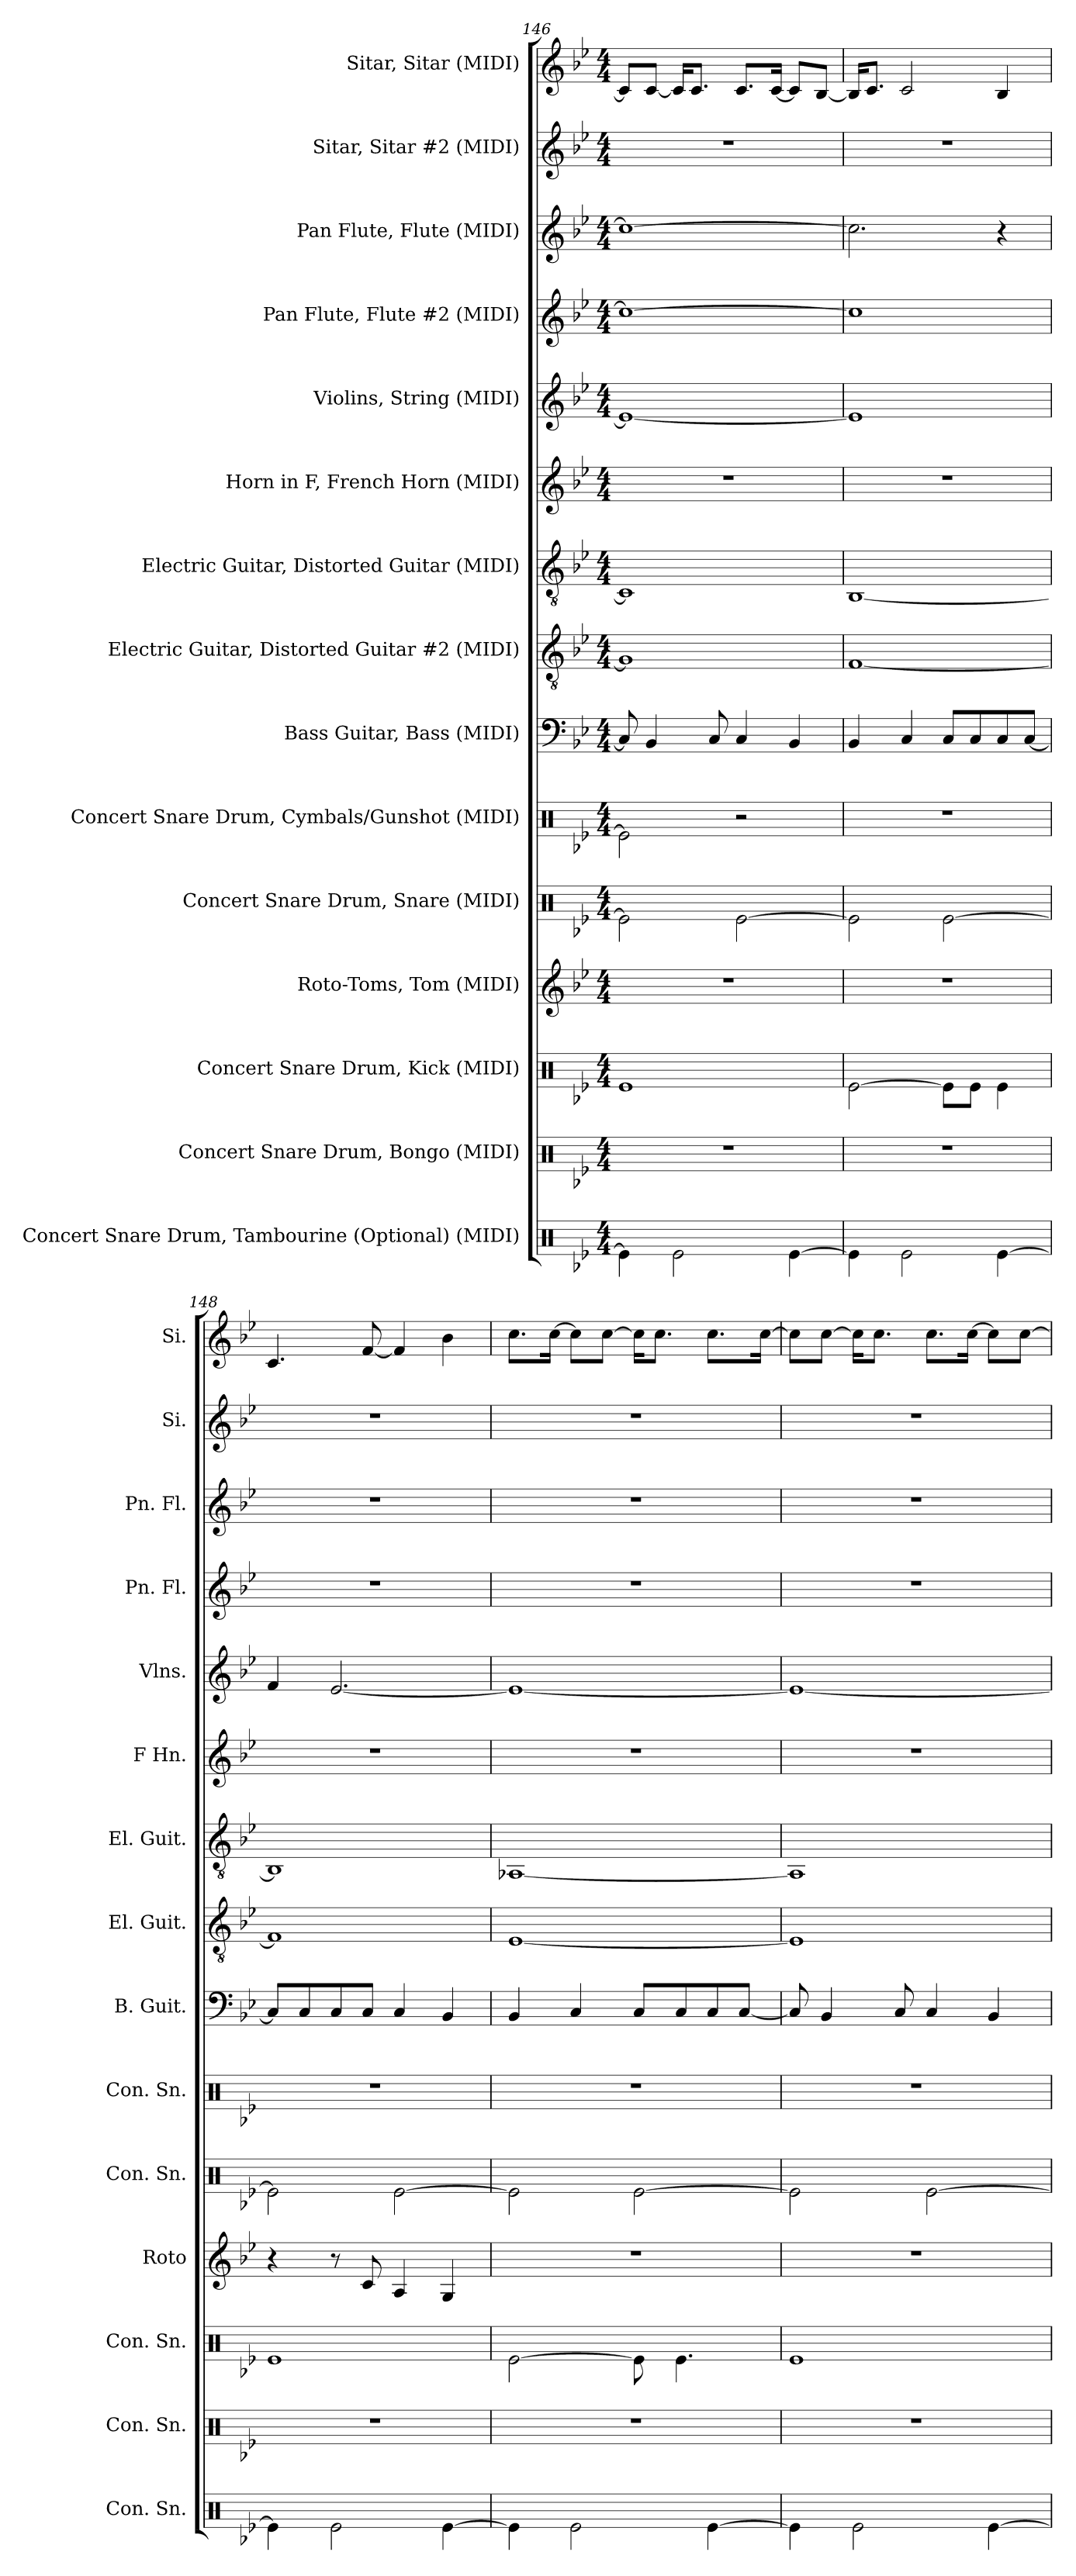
**kern	**kern	**kern	**kern	**kern	**kern	**kern	**kern	**kern	**kern	**kern	**kern	**kern	**kern	**kern
*part15	*part14	*part13	*part12	*part11	*part10	*part9	*part8	*part7	*part6	*part5	*part4	*part3	*part2	*part1
*staff15	*staff14	*staff13	*staff12	*staff11	*staff10	*staff9	*staff8	*staff7	*staff6	*staff5	*staff4	*staff3	*staff2	*staff1
*I"Concert Snare Drum, Tambourine (Optional) (MIDI)	*I"Concert Snare Drum, Bongo (MIDI)	*I"Concert Snare Drum, Kick (MIDI)	*I"Roto-Toms, Tom (MIDI)	*I"Concert Snare Drum, Snare (MIDI)	*I"Concert Snare Drum, Cymbals/Gunshot (MIDI)	*I"Bass Guitar, Bass (MIDI)	*I"Electric Guitar, Distorted Guitar #2 (MIDI)	*I"Electric Guitar, Distorted Guitar (MIDI)	*I"Horn in F, French Horn (MIDI)	*I"Violins, String (MIDI)	*I"Pan Flute, Flute #2 (MIDI)	*I"Pan Flute, Flute (MIDI)	*I"Sitar, Sitar #2 (MIDI)	*I"Sitar, Sitar (MIDI)
*I'Con. Sn.	*I'Con. Sn.	*I'Con. Sn.	*I'Roto	*I'Con. Sn.	*I'Con. Sn.	*I'B. Guit.	*I'El. Guit.	*I'El. Guit.	*I'F Hn.	*I'Vlns.	*I'Pn. Fl.	*I'Pn. Fl.	*I'Si.	*I'Si.
*clefX	*clefX	*clefX	*clefG2	*clefX	*clefX	*clefF4	*clefGv2	*clefGv2	*clefG2	*clefG2	*clefG2	*clefG2	*clefG2	*clefG2
*	*	*	*	*	*	*ITrd7c12	*	*	*ITrd4c7	*	*	*	*	*
*k[b-e-]	*k[b-e-]	*k[b-e-]	*k[b-e-]	*k[b-e-]	*k[b-e-]	*k[b-e-]	*k[b-e-]	*k[b-e-]	*k[b-e-a-]	*k[b-e-]	*k[b-e-]	*k[b-e-]	*k[b-e-]	*k[b-e-]
*M4/4	*M4/4	*M4/4	*M4/4	*M4/4	*M4/4	*M4/4	*M4/4	*M4/4	*M4/4	*M4/4	*M4/4	*M4/4	*M4/4	*M4/4
=146	=146	=146	=146	=146	=146	=146	=146	=146	=146	=146	=146	=146	=146	=146
4Re\]	1r	1Re	1r	2Re\]	2Re\]	8CC/]	1G]	1C]	1r	1e-_	1cc_	1cc_	1r	8c/L]
.	.	.	.	.	.	4BBB-/	.	.	.	.	.	.	.	[8c/J
2Re\	.	.	.	.	.	.	.	.	.	.	.	.	.	16c/KL]
.	.	.	.	.	.	.	.	.	.	.	.	.	.	8.c/J
.	.	.	.	.	.	8CC/	.	.	.	.	.	.	.	.
.	.	.	.	[2Re\	2r	4CC/	.	.	.	.	.	.	.	8.c/L
.	.	.	.	.	.	.	.	.	.	.	.	.	.	[16c/Jk
[4Re\	.	.	.	.	.	4BBB-/	.	.	.	.	.	.	.	8c/L]
.	.	.	.	.	.	.	.	.	.	.	.	.	.	[8B-/J
!!LO:PB:g=z
=147	=147	=147	=147	=147	=147	=147	=147	=147	=147	=147	=147	=147	=147	=147
4Re\]	1r	[2Re\	1r	2Re\]	1r	4BBB-/	[1F	[1BB-	1r	1e-]	1cc]	2.cc\]	1r	16B-/KL]
.	.	.	.	.	.	.	.	.	.	.	.	.	.	8.c/J
2Re\	.	.	.	.	.	4CC/	.	.	.	.	.	.	.	2c/
.	.	8Re\L]	.	[2Re\	.	8CC/L	.	.	.	.	.	.	.	.
.	.	8Re\J	.	.	.	8CC/	.	.	.	.	.	.	.	.
[4Re\	.	4Re\	.	.	.	8CC/	.	.	.	.	.	4r	.	4B-/
.	.	.	.	.	.	[8CC/J	.	.	.	.	.	.	.	.
=148	=148	=148	=148	=148	=148	=148	=148	=148	=148	=148	=148	=148	=148	=148
4Re\]	1r	1Re	4r	2Re\]	1r	8CC/L]	1F]	1BB-]	1r	4f/	1r	1r	1r	4.c/
.	.	.	.	.	.	8CC/	.	.	.	.	.	.	.	.
2Re\	.	.	8r	.	.	8CC/	.	.	.	[2.e-/	.	.	.	.
.	.	.	8c/	.	.	8CC/J	.	.	.	.	.	.	.	[8f/
.	.	.	4A/	[2Re\	.	4CC/	.	.	.	.	.	.	.	4f/]
[4Re\	.	.	4G/	.	.	4BBB-/	.	.	.	.	.	.	.	4b-\
=149	=149	=149	=149	=149	=149	=149	=149	=149	=149	=149	=149	=149	=149	=149
4Re\]	1r	[2Re\	1r	2Re\]	1r	4BBB-/	[1E-	[1AA-X	1r	1e-_	1r	1r	1r	8.cc\L
.	.	.	.	.	.	.	.	.	.	.	.	.	.	[16cc\Jk
2Re\	.	.	.	.	.	4CC/	.	.	.	.	.	.	.	8cc\L]
.	.	.	.	.	.	.	.	.	.	.	.	.	.	[8cc\J
.	.	8Re\]	.	[2Re\	.	8CC/L	.	.	.	.	.	.	.	16cc\KL]
.	.	.	.	.	.	.	.	.	.	.	.	.	.	8.cc\J
.	.	4.Re\	.	.	.	8CC/	.	.	.	.	.	.	.	.
[4Re\	.	.	.	.	.	8CC/	.	.	.	.	.	.	.	8.cc\L
.	.	.	.	.	.	[8CC/J	.	.	.	.	.	.	.	.
.	.	.	.	.	.	.	.	.	.	.	.	.	.	[16cc\Jk
=150	=150	=150	=150	=150	=150	=150	=150	=150	=150	=150	=150	=150	=150	=150
4Re\]	1r	1Re	1r	2Re\]	1r	8CC/]	1E-]	1AA-]	1r	1e-_	1r	1r	1r	8cc\L]
.	.	.	.	.	.	4BBB-/	.	.	.	.	.	.	.	[8cc\J
2Re\	.	.	.	.	.	.	.	.	.	.	.	.	.	16cc\KL]
.	.	.	.	.	.	.	.	.	.	.	.	.	.	8.cc\J
.	.	.	.	.	.	8CC/	.	.	.	.	.	.	.	.
.	.	.	.	[2Re\	.	4CC/	.	.	.	.	.	.	.	8.cc\L
.	.	.	.	.	.	.	.	.	.	.	.	.	.	[16cc\Jk
[4Re\	.	.	.	.	.	4BBB-/	.	.	.	.	.	.	.	8cc\L]
.	.	.	.	.	.	.	.	.	.	.	.	.	.	[8cc\J
=	=	=	=	=	=	=	=	=	=	=	=	=	=	=
*-	*-	*-	*-	*-	*-	*-	*-	*-	*-	*-	*-	*-	*-	*-
